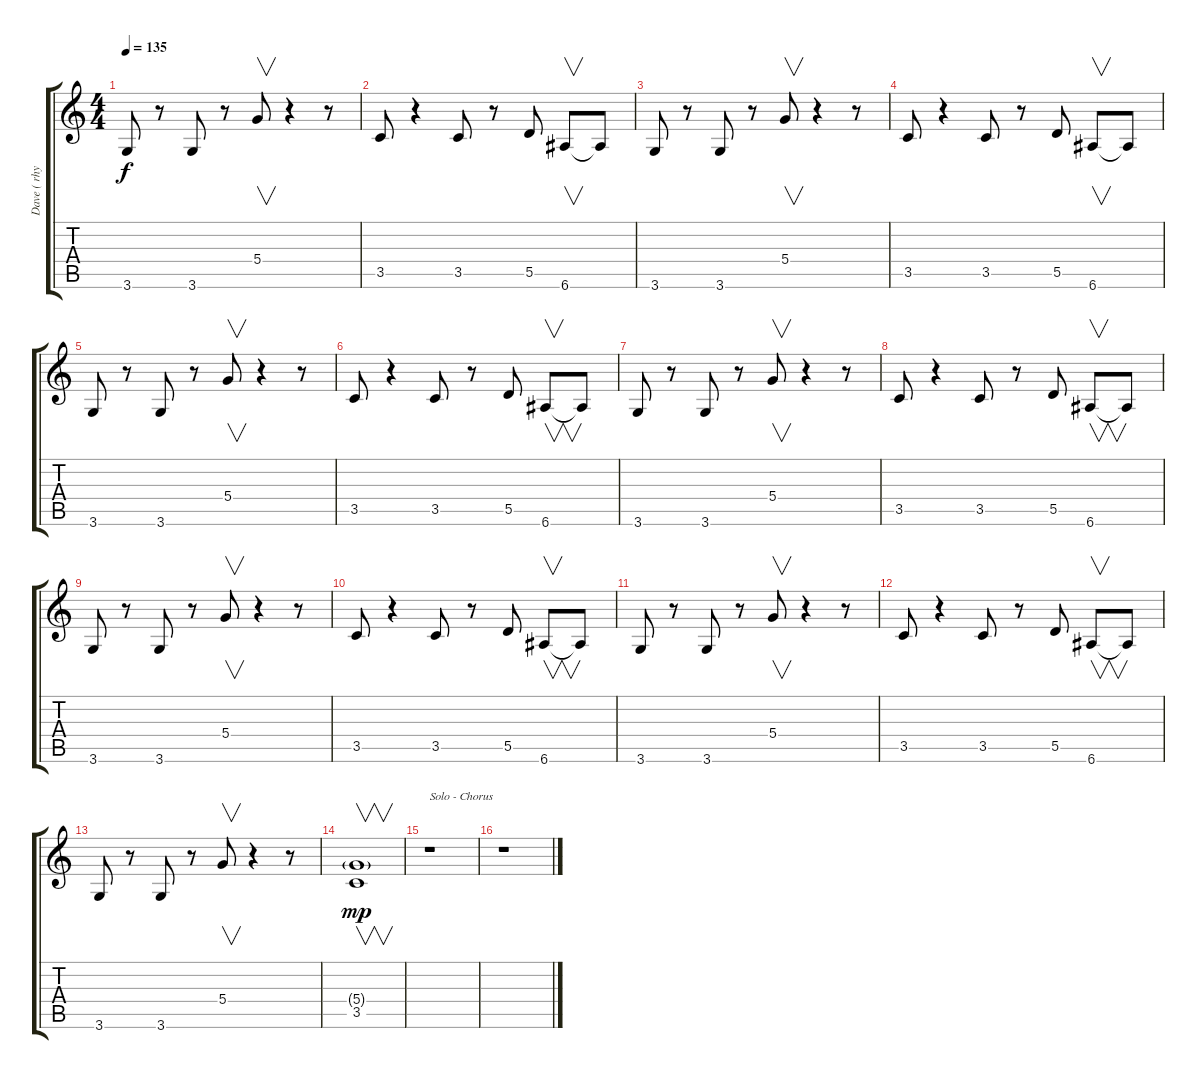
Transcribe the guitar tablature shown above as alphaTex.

\track ("Dave ( rhythm )" "Dave ( rhy") {instrument distortionguitar}
\staff {score tabs}
\tuning (E4 B3 G3 D3 A2 E2) {hide}
\ts (4 4)
\tempo 135
\clef g2
\ks c
3.6.8{dy f} r.8 3.6.8 r.8 5.4.8{v} r.4 r.8 |
3.5.8 r.4 3.5.8 r.8 5.5.8 6.6.8{v} 6.6{t}.8 |
3.6.8 r.8 3.6.8 r.8 5.4.8{v} r.4 r.8 |
3.5.8 r.4 3.5.8 r.8 5.5.8 6.6.8{v} 6.6{t}.8 |
3.6.8 r.8 3.6.8 r.8 5.4.8{v} r.4 r.8 |
3.5.8 r.4 3.5.8 r.8 5.5.8 6.6.8{v} 6.6{t}.8 |
3.6.8 r.8 3.6.8 r.8 5.4.8{v} r.4 r.8 |
3.5.8 r.4 3.5.8 r.8 5.5.8 6.6.8{v} 6.6{t}.8 |
3.6.8 r.8 3.6.8 r.8 5.4.8{v} r.4 r.8 |
3.5.8 r.4 3.5.8 r.8 5.5.8 6.6.8{v} 6.6{t}.8 |
3.6.8 r.8 3.6.8 r.8 5.4.8{v} r.4 r.8 |
3.5.8 r.4 3.5.8 r.8 5.5.8 6.6.8{v} 6.6{t}.8 |
3.6.8 r.8 3.6.8 r.8 5.4.8{v} r.4 r.8 |
(5.4{g} 3.5).1{v dy mp} |
r.1{txt "Solo - Chorus"} |
r.1
